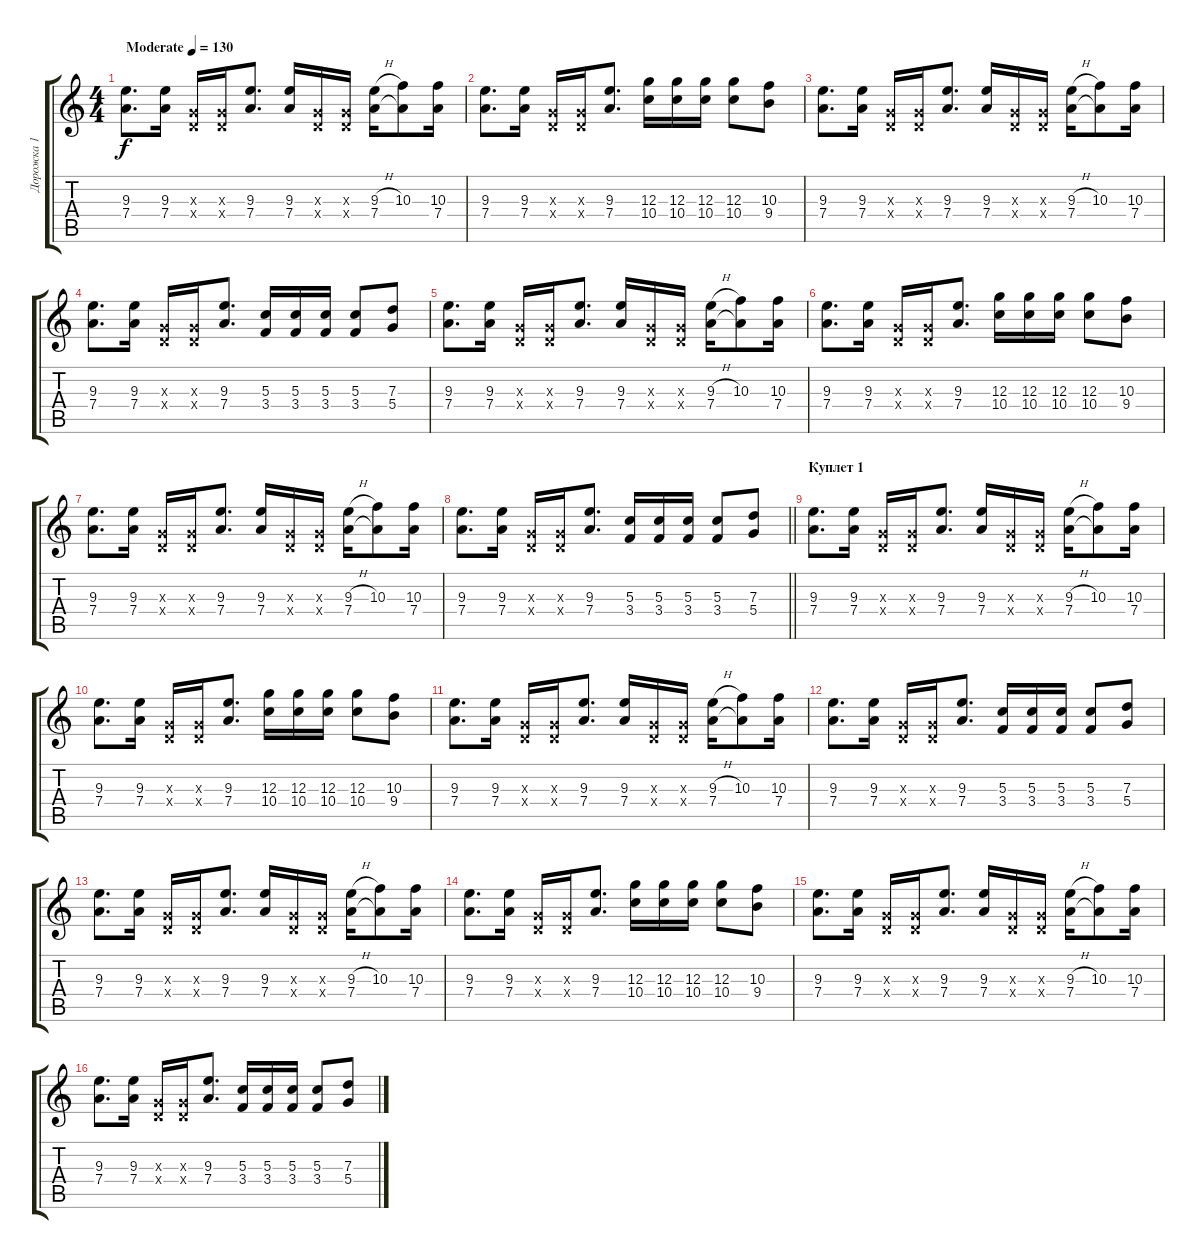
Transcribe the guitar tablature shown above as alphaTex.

\track ("Дорожка 1" "Дорожка 1") {instrument distortionguitar}
\staff {score tabs}
\tuning (E4 B3 G3 D3 A2 D2) {hide}
\ts (4 4)
\tempo (130 "Moderate")
\clef g2
\ks c
(9.3 7.4).8{d dy f instrument distortionguitar} (9.3 7.4).16 (0.3{x} 0.4{x}).16 (0.3{x} 0.4{x}).16 (9.3 7.4).8{d} (9.3 7.4).16 (0.3{x} 0.4{x}).16 (0.3{x} 0.4{x}).16 (9.3{h} 7.4).16 (10.3 7.4{t}).8 (10.3 7.4).16 |
(9.3 7.4).8{d} (9.3 7.4).16 (0.3{x} 0.4{x}).16 (0.3{x} 0.4{x}).16 (9.3 7.4).8{d} (12.3 10.4).16 (12.3 10.4).16 (12.3 10.4).16 (12.3 10.4).8 (10.3 9.4).8 |
(9.3 7.4).8{d} (9.3 7.4).16 (0.3{x} 0.4{x}).16 (0.3{x} 0.4{x}).16 (9.3 7.4).8{d} (9.3 7.4).16 (0.3{x} 0.4{x}).16 (0.3{x} 0.4{x}).16 (9.3{h} 7.4).16 (10.3 7.4{t}).8 (10.3 7.4).16 |
(9.3 7.4).8{d} (9.3 7.4).16 (0.3{x} 0.4{x}).16 (0.3{x} 0.4{x}).16 (9.3 7.4).8{d} (5.3 3.4).16 (5.3 3.4).16 (5.3 3.4).16 (5.3 3.4).8 (7.3 5.4).8 |
(9.3 7.4).8{d} (9.3 7.4).16 (0.3{x} 0.4{x}).16 (0.3{x} 0.4{x}).16 (9.3 7.4).8{d} (9.3 7.4).16 (0.3{x} 0.4{x}).16 (0.3{x} 0.4{x}).16 (9.3{h} 7.4).16 (10.3 7.4{t}).8 (10.3 7.4).16 |
(9.3 7.4).8{d} (9.3 7.4).16 (0.3{x} 0.4{x}).16 (0.3{x} 0.4{x}).16 (9.3 7.4).8{d} (12.3 10.4).16 (12.3 10.4).16 (12.3 10.4).16 (12.3 10.4).8 (10.3 9.4).8 |
(9.3 7.4).8{d} (9.3 7.4).16 (0.3{x} 0.4{x}).16 (0.3{x} 0.4{x}).16 (9.3 7.4).8{d} (9.3 7.4).16 (0.3{x} 0.4{x}).16 (0.3{x} 0.4{x}).16 (9.3{h} 7.4).16 (10.3 7.4{t}).8 (10.3 7.4).16 |
\barLineRight lightlight
(9.3 7.4).8{d} (9.3 7.4).16 (0.3{x} 0.4{x}).16 (0.3{x} 0.4{x}).16 (9.3 7.4).8{d} (5.3 3.4).16 (5.3 3.4).16 (5.3 3.4).16 (5.3 3.4).8 (7.3 5.4).8 |
\section ("" "Куплет 1")
(9.3 7.4).8{d} (9.3 7.4).16 (0.3{x} 0.4{x}).16 (0.3{x} 0.4{x}).16 (9.3 7.4).8{d} (9.3 7.4).16 (0.3{x} 0.4{x}).16 (0.3{x} 0.4{x}).16 (9.3{h} 7.4).16 (10.3 7.4{t}).8 (10.3 7.4).16 |
(9.3 7.4).8{d} (9.3 7.4).16 (0.3{x} 0.4{x}).16 (0.3{x} 0.4{x}).16 (9.3 7.4).8{d} (12.3 10.4).16 (12.3 10.4).16 (12.3 10.4).16 (12.3 10.4).8 (10.3 9.4).8 |
(9.3 7.4).8{d} (9.3 7.4).16 (0.3{x} 0.4{x}).16 (0.3{x} 0.4{x}).16 (9.3 7.4).8{d} (9.3 7.4).16 (0.3{x} 0.4{x}).16 (0.3{x} 0.4{x}).16 (9.3{h} 7.4).16 (10.3 7.4{t}).8 (10.3 7.4).16 |
(9.3 7.4).8{d} (9.3 7.4).16 (0.3{x} 0.4{x}).16 (0.3{x} 0.4{x}).16 (9.3 7.4).8{d} (5.3 3.4).16 (5.3 3.4).16 (5.3 3.4).16 (5.3 3.4).8 (7.3 5.4).8 |
(9.3 7.4).8{d} (9.3 7.4).16 (0.3{x} 0.4{x}).16 (0.3{x} 0.4{x}).16 (9.3 7.4).8{d} (9.3 7.4).16 (0.3{x} 0.4{x}).16 (0.3{x} 0.4{x}).16 (9.3{h} 7.4).16 (10.3 7.4{t}).8 (10.3 7.4).16 |
(9.3 7.4).8{d} (9.3 7.4).16 (0.3{x} 0.4{x}).16 (0.3{x} 0.4{x}).16 (9.3 7.4).8{d} (12.3 10.4).16 (12.3 10.4).16 (12.3 10.4).16 (12.3 10.4).8 (10.3 9.4).8 |
(9.3 7.4).8{d} (9.3 7.4).16 (0.3{x} 0.4{x}).16 (0.3{x} 0.4{x}).16 (9.3 7.4).8{d} (9.3 7.4).16 (0.3{x} 0.4{x}).16 (0.3{x} 0.4{x}).16 (9.3{h} 7.4).16 (10.3 7.4{t}).8 (10.3 7.4).16 |
(9.3 7.4).8{d} (9.3 7.4).16 (0.3{x} 0.4{x}).16 (0.3{x} 0.4{x}).16 (9.3 7.4).8{d} (5.3 3.4).16 (5.3 3.4).16 (5.3 3.4).16 (5.3 3.4).8 (7.3 5.4).8
